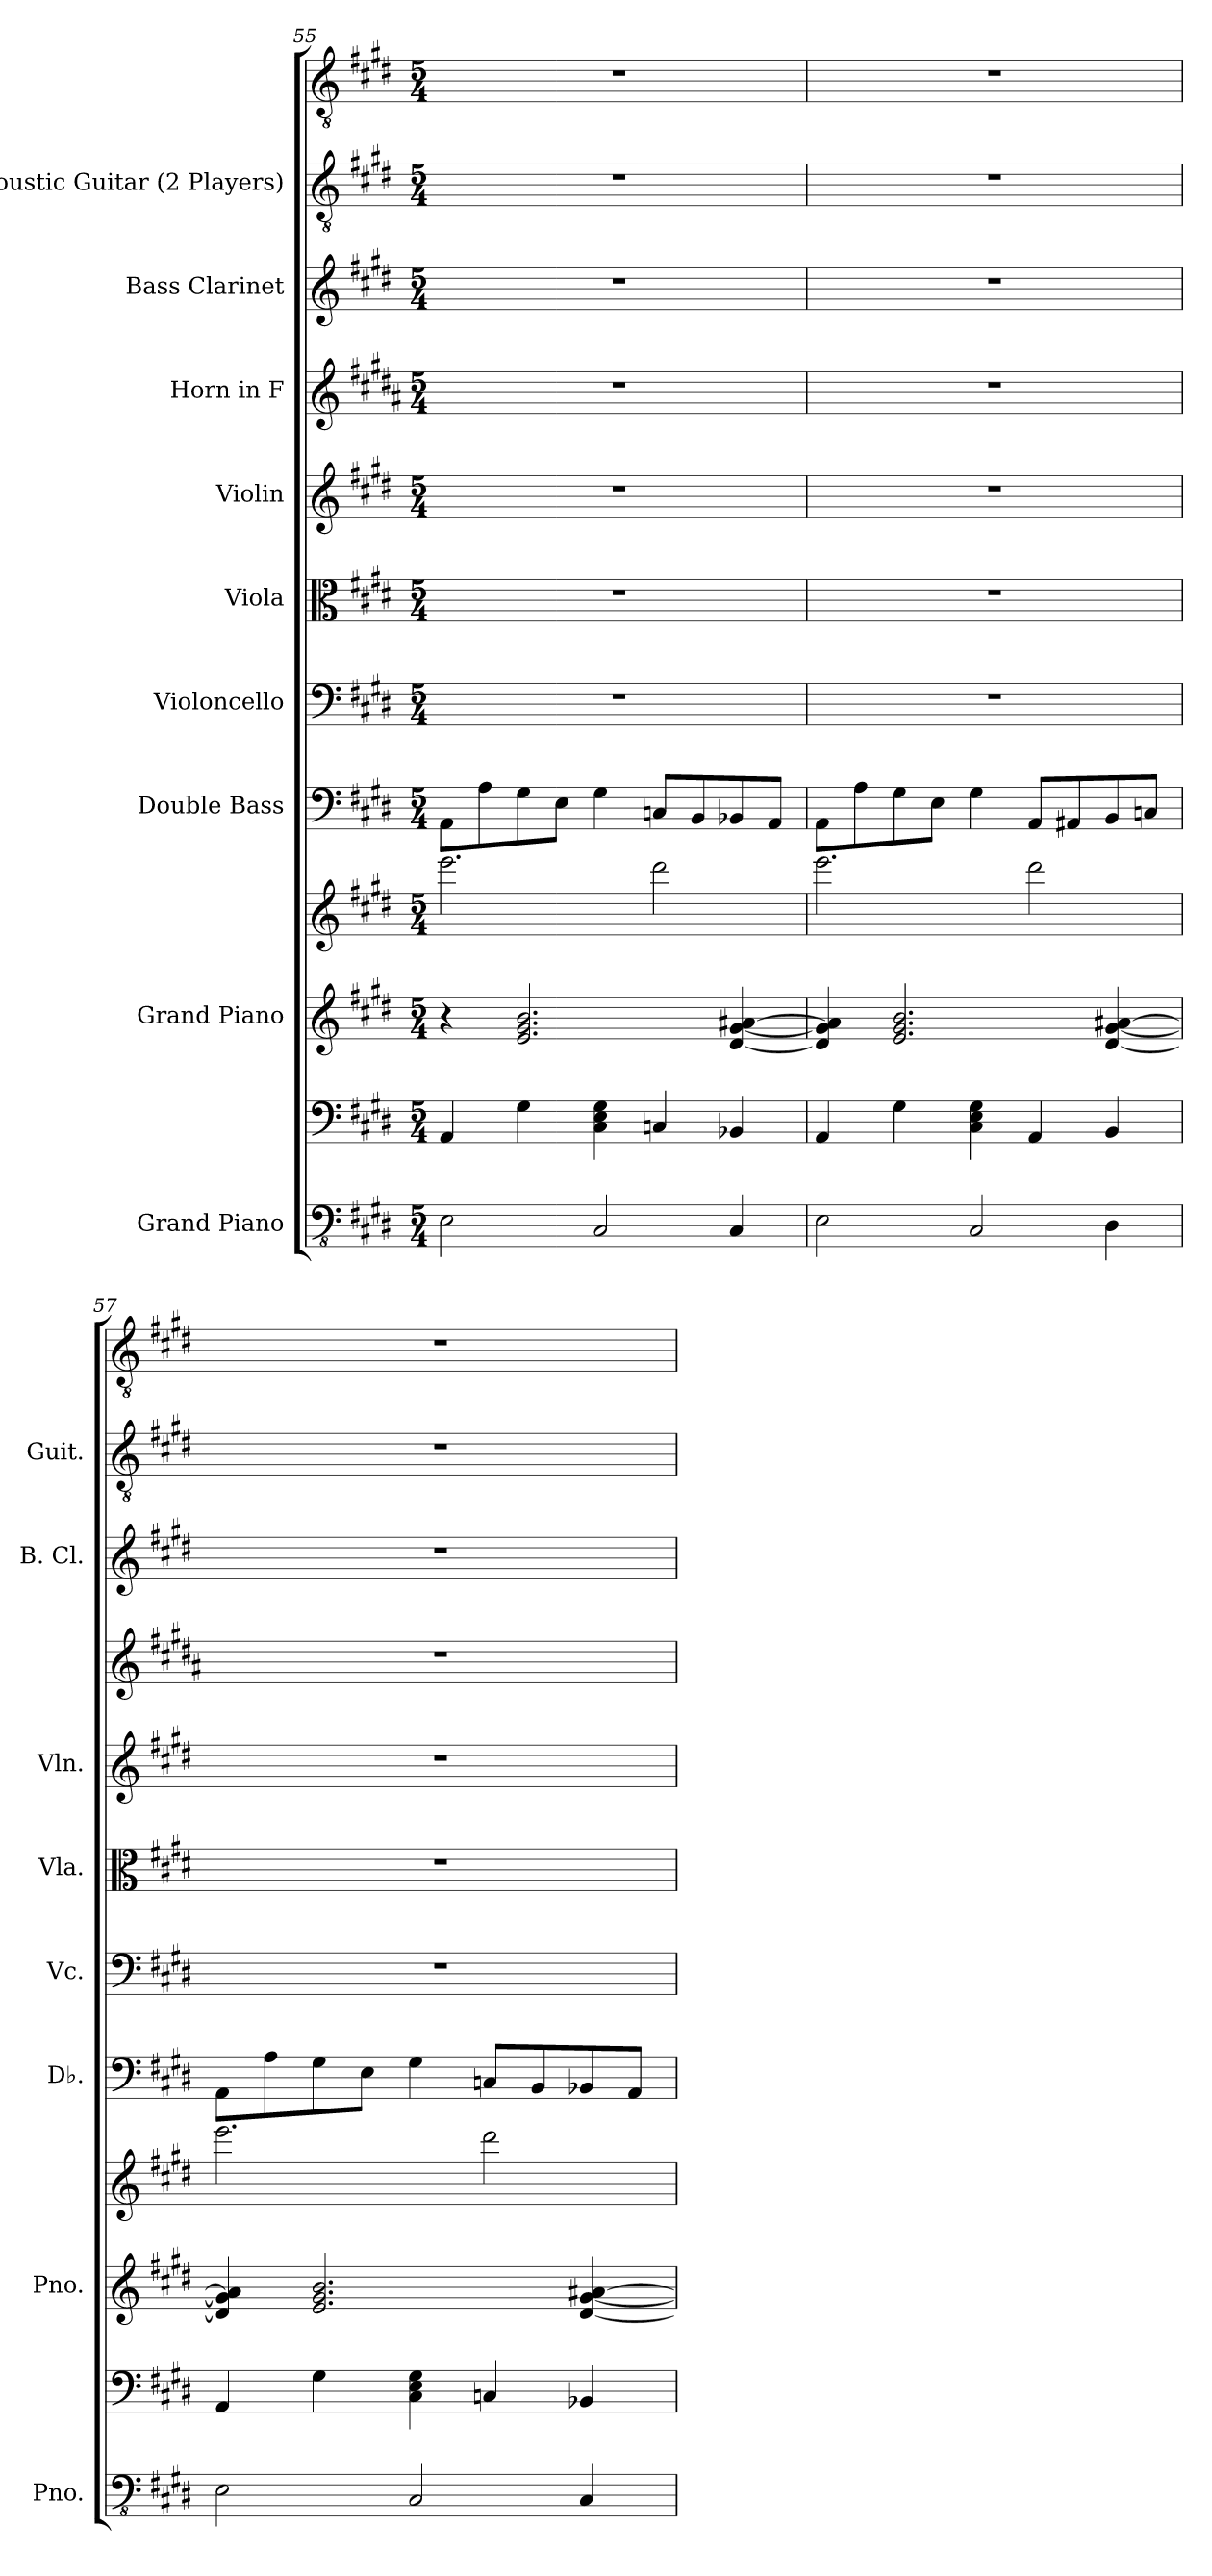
**kern	**kern	**kern	**kern	**kern	**kern	**kern	**kern	**kern	**kern	**kern	**kern
*part9	*part9	*part8	*part8	*part7	*part6	*part5	*part4	*part3	*part2	*part1	*part1
*staff12	*staff11	*staff10	*staff9	*staff8	*staff7	*staff6	*staff5	*staff4	*staff3	*staff2	*staff1
*I"Grand Piano	*	*I"Grand Piano	*	*I"Double Bass	*I"Violoncello	*I"Viola	*I"Violin	*I"Horn in F	*I"Bass Clarinet	*I"Acoustic Guitar (2 Players)	*
*I'Pno.	*	*I'Pno.	*	*I'Db.	*I'Vc.	*I'Vla.	*I'Vln.	*	*I'B. Cl.	*I'Guit.	*
!!LO:PB:g=z
*clefFv4	*clefF4	*clefG2	*clefG2	*clefF4	*clefF4	*clefC3	*clefG2	*clefG2	*clefG2	*clefGv2	*clefGv2
*	*	*	*	*ITrd7c12	*	*	*	*ITrd4c7	*ITrd8c14	*	*
*k[f#c#g#d#]	*k[f#c#g#d#]	*k[f#c#g#d#]	*k[f#c#g#d#]	*k[f#c#g#d#]	*k[f#c#g#d#]	*k[f#c#g#d#]	*k[f#c#g#d#]	*k[f#c#g#d#]	*k[f#c#g#d#]	*k[f#c#g#d#]	*k[f#c#g#d#]
*M5/4	*M5/4	*M5/4	*M5/4	*M5/4	*M5/4	*M5/4	*M5/4	*M5/4	*M5/4	*M5/4	*M5/4
=55	=55	=55	=55	=55	=55	=55	=55	=55	=55	=55	=55
2EE\	4AA/	4r	2.eee\	8AAA\L	4%5r	4%5r	4%5r	4%5r	4%5r	4%5r	4%5r
.	.	.	.	8AA\	.	.	.	.	.	.	.
.	4G#\	2.e/ 2.g#/ 2.b/	.	8GG#\	.	.	.	.	.	.	.
.	.	.	.	8EE\J	.	.	.	.	.	.	.
2CC#/	4C#\ 4E\ 4G#\	.	.	4GG#\	.	.	.	.	.	.	.
.	4Cn/	.	2ddd#\	8CCn/L	.	.	.	.	.	.	.
.	.	.	.	8BBB/	.	.	.	.	.	.	.
4CC#/	4BB-X/	[4d#/ [4g#/ [4a#X/	.	8BBB-X/	.	.	.	.	.	.	.
.	.	.	.	8AAA/J	.	.	.	.	.	.	.
=56	=56	=56	=56	=56	=56	=56	=56	=56	=56	=56	=56
2EE\	4AA/	4d#/] 4g#/] 4a#/]	2.eee\	8AAA\L	4%5r	4%5r	4%5r	4%5r	4%5r	4%5r	4%5r
.	.	.	.	8AA\	.	.	.	.	.	.	.
.	4G#\	2.e/ 2.g#/ 2.b/	.	8GG#\	.	.	.	.	.	.	.
.	.	.	.	8EE\J	.	.	.	.	.	.	.
2CC#/	4C#\ 4E\ 4G#\	.	.	4GG#\	.	.	.	.	.	.	.
.	4AA/	.	2ddd#\	8AAA/L	.	.	.	.	.	.	.
.	.	.	.	8AAA#X/	.	.	.	.	.	.	.
4DD#\	4BB/	[4d#/ [4g#/ [4a#X/	.	8BBB/	.	.	.	.	.	.	.
.	.	.	.	8CCn/J	.	.	.	.	.	.	.
=57	=57	=57	=57	=57	=57	=57	=57	=57	=57	=57	=57
2EE\	4AA/	4d#/] 4g#/] 4a#/]	2.eee\	8AAA\L	4%5r	4%5r	4%5r	4%5r	4%5r	4%5r	4%5r
.	.	.	.	8AA\	.	.	.	.	.	.	.
.	4G#\	2.e/ 2.g#/ 2.b/	.	8GG#\	.	.	.	.	.	.	.
.	.	.	.	8EE\J	.	.	.	.	.	.	.
2CC#/	4C#\ 4E\ 4G#\	.	.	4GG#\	.	.	.	.	.	.	.
.	4Cn/	.	2ddd#\	8CCn/L	.	.	.	.	.	.	.
.	.	.	.	8BBB/	.	.	.	.	.	.	.
4CC#/	4BB-X/	[4d#/ [4g#/ [4a#X/	.	8BBB-X/	.	.	.	.	.	.	.
.	.	.	.	8AAA/J	.	.	.	.	.	.	.
=	=	=	=	=	=	=	=	=	=	=	=
*-	*-	*-	*-	*-	*-	*-	*-	*-	*-	*-	*-
